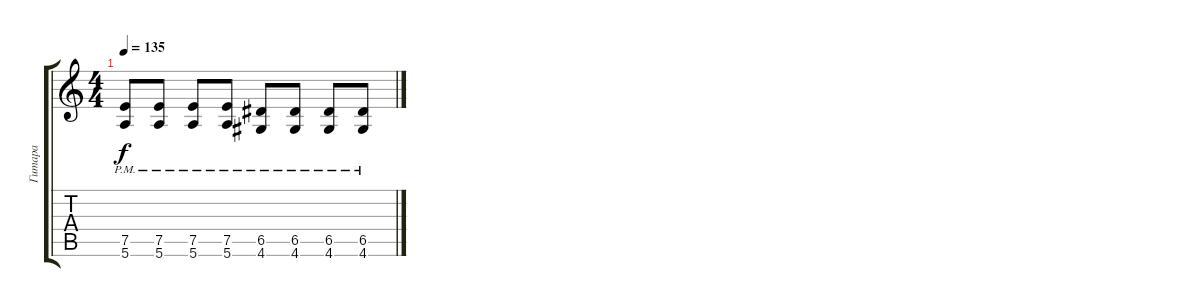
\track ("Гитара" "Гитара") {instrument distortionguitar}
\staff {score tabs}
\tuning (E4 B3 G3 D3 A2 E2) {hide}
\ts (4 4)
\tempo 135
\clef g2
\ks c
(7.5{pm} 5.6{pm}).8{dy f} (7.5{pm} 5.6{pm}).8 (7.5{pm} 5.6{pm}).8 (7.5{pm} 5.6{pm}).8 (6.5{pm} 4.6{pm}).8 (6.5{pm} 4.6{pm}).8 (6.5{pm} 4.6{pm}).8 (6.5{pm} 4.6{pm}).8
